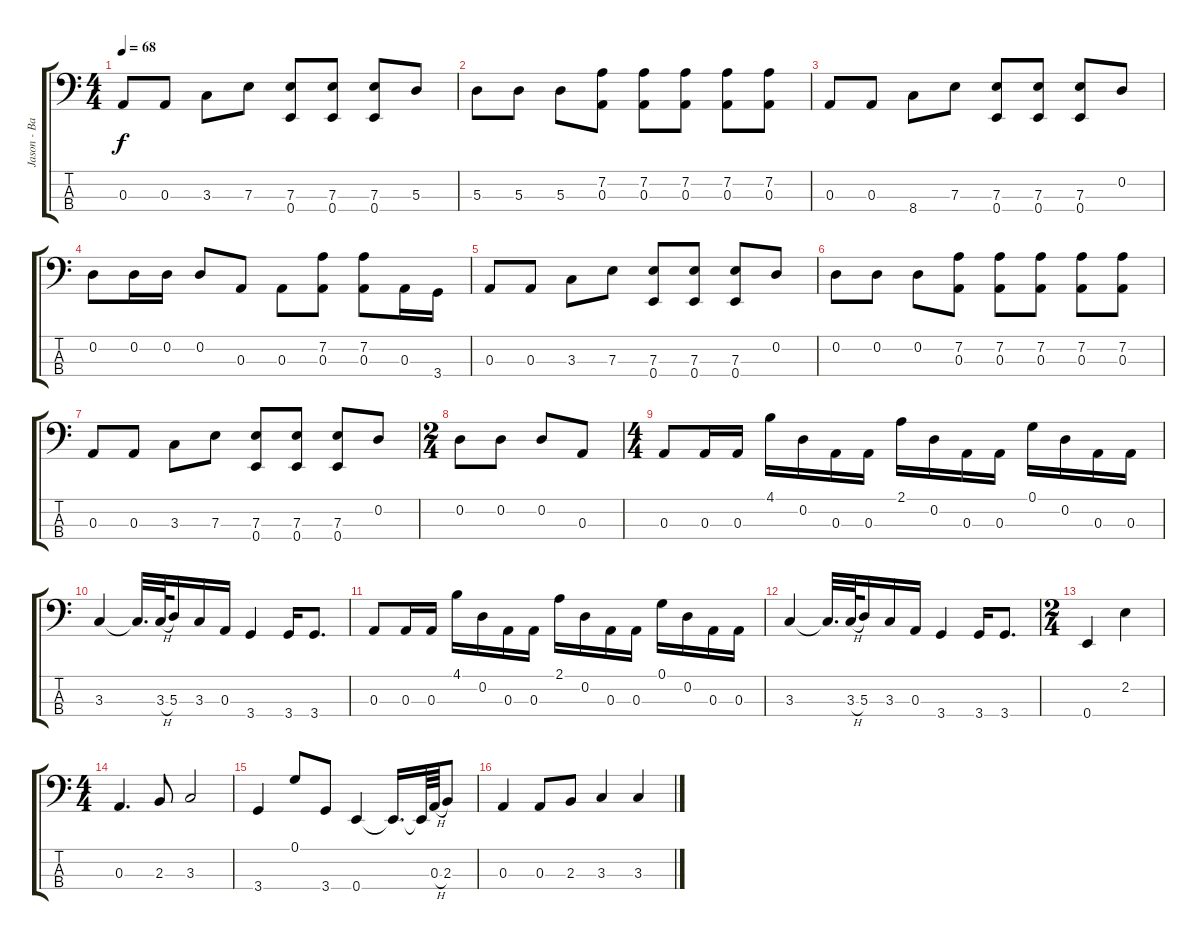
\track ("Jason - Bass" "Jason - Ba") {instrument electricbasspick}
\staff {score tabs}
\tuning (G2 D2 A1 E1) {hide}
\ts (4 4)
\tempo 68
\clef f4
\ks c
0.3.8{dy f} 0.3.8 3.3.8 7.3.8 (7.3 0.4).8 (7.3 0.4).8 (7.3 0.4).8 5.3.8 |
5.3.8 5.3.8 5.3.8 (7.2 0.3).8 (7.2 0.3).8 (7.2 0.3).8 (7.2 0.3).8 (7.2 0.3).8 |
0.3.8 0.3.8 8.4.8 7.3.8 (7.3 0.4).8 (7.3 0.4).8 (7.3 0.4).8 0.2.8 |
0.2.8 0.2.16 0.2.16 0.2.8 0.3.8 0.3.8 (7.2 0.3).8 (7.2 0.3).8 0.3.16 3.4.16 |
0.3.8 0.3.8 3.3.8 7.3.8 (7.3 0.4).8 (7.3 0.4).8 (7.3 0.4).8 0.2.8 |
0.2.8 0.2.8 0.2.8 (7.2 0.3).8 (7.2 0.3).8 (7.2 0.3).8 (7.2 0.3).8 (7.2 0.3).8 |
0.3.8 0.3.8 3.3.8 7.3.8 (7.3 0.4).8 (7.3 0.4).8 (7.3 0.4).8 0.2.8 |
\ts (2 4)
0.2.8 0.2.8 0.2.8 0.3.8 |
\ts (4 4)
0.3.8 0.3.16 0.3.16 4.1.16 0.2.16 0.3.16 0.3.16 2.1.16 0.2.16 0.3.16 0.3.16 0.1.16 0.2.16 0.3.16 0.3.16 |
3.3.4 3.3{t}.32{d} 3.3{h}.64 5.3.16 3.3.16 0.3.16 3.4.4 3.4.16 3.4.8{d} |
0.3.8 0.3.16 0.3.16 4.1.16 0.2.16 0.3.16 0.3.16 2.1.16 0.2.16 0.3.16 0.3.16 0.1.16 0.2.16 0.3.16 0.3.16 |
3.3.4 3.3{t}.32{d} 3.3{h}.64 5.3.16 3.3.16 0.3.16 3.4.4 3.4.16 3.4.8{d} |
\ts (2 4)
0.4.4 2.2.4 |
\ts (4 4)
0.3.4{d} 2.3.8 3.3.2 |
3.4.4 0.1.8 3.4.8 0.4.4 0.4{t}.16{d} 0.4{t}.64 0.3{h}.64 2.3.8 |
0.3.4 0.3.8 2.3.8 3.3.4 3.3.4
